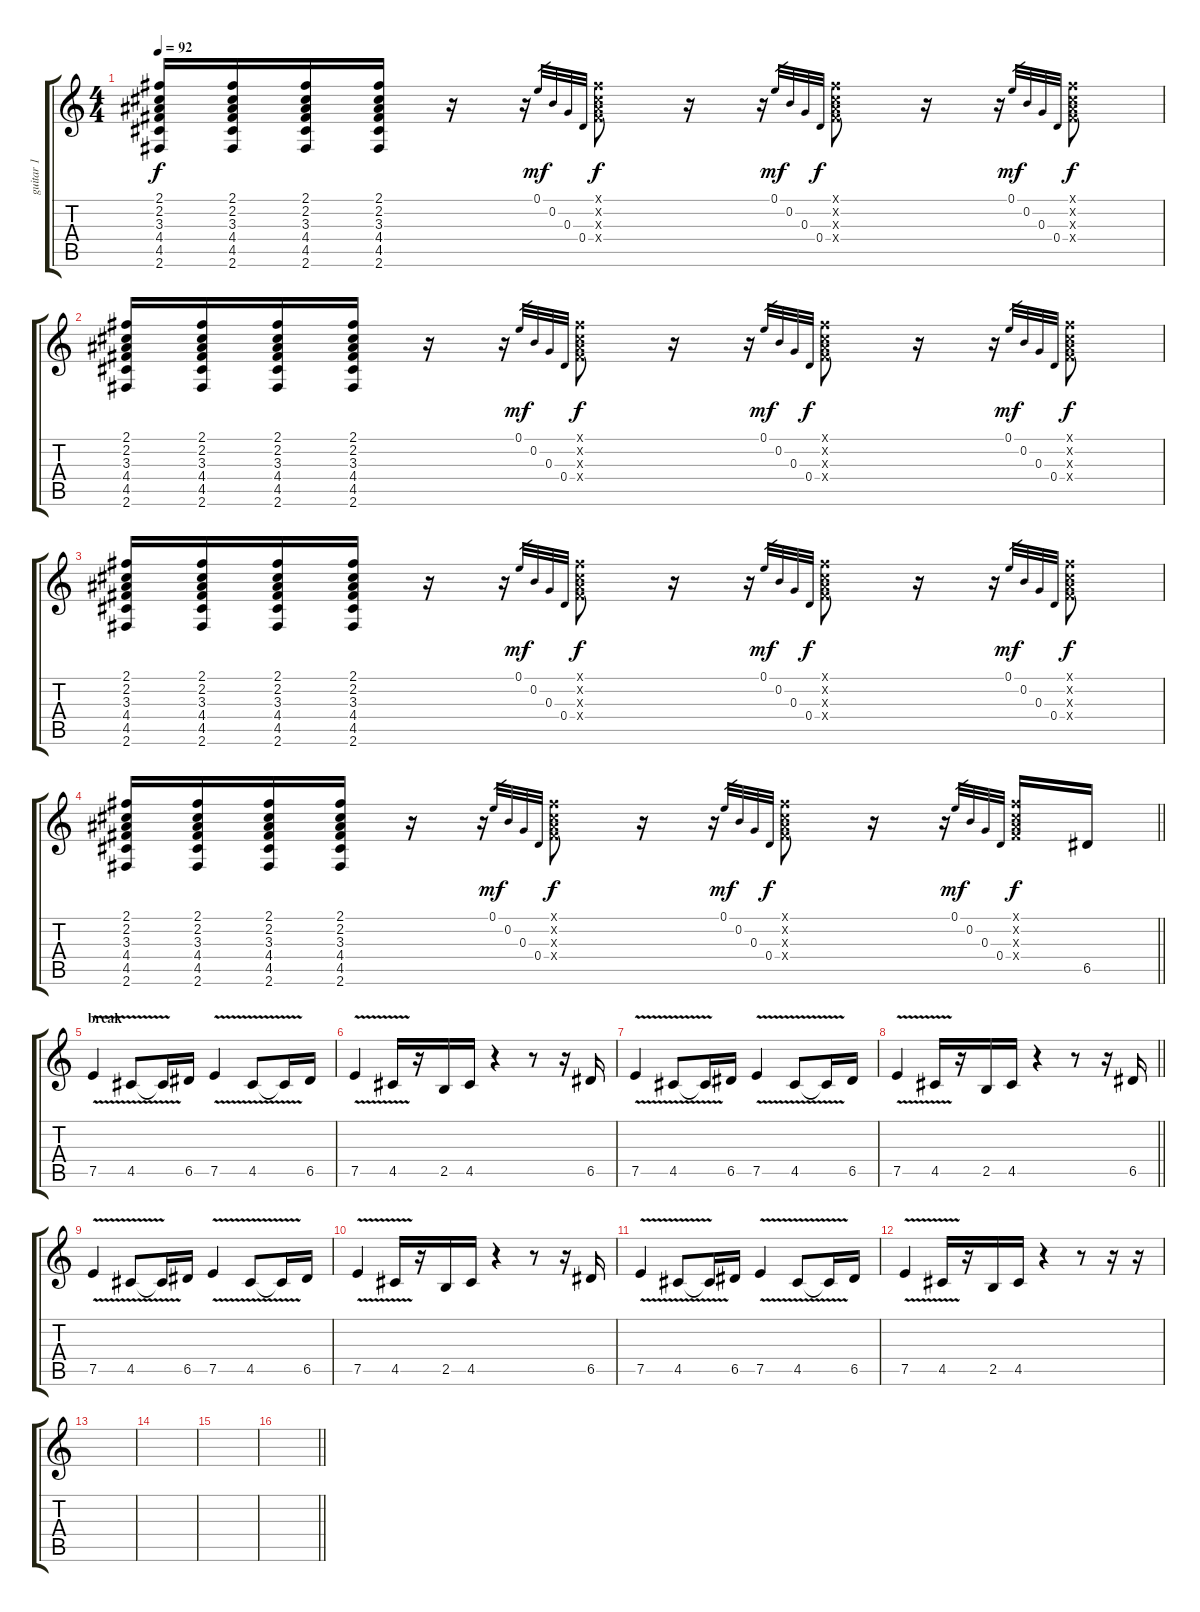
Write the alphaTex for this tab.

\track ("guitar 1" "guitar 1") {instrument overdrivenguitar}
\staff {score tabs}
\tuning (E4 B3 G3 D3 A2 E2) {hide}
\ts (4 4)
\tempo 92
\clef g2
\ks c
(2.1 2.2 3.3 4.4 4.5 2.6).16{dy f} (2.1 2.2 3.3 4.4 4.5 2.6).16 (2.1 2.2 3.3 4.4 4.5 2.6).16 (2.1 2.2 3.3 4.4 4.5 2.6).16 r.16 r.16 0.1.32{gr dy mf} 0.2.32{gr} 0.3.32{gr} 0.4.32{gr} (2.1{x} 2.2{x} 3.3{x} 4.4{x}).8{dy f} r.16 r.16 0.1.32{gr dy mf} 0.2.32{gr} 0.3.32{gr} 0.4.32{gr dy f} (2.1{x} 2.2{x} 3.3{x} 4.4{x}).8 r.16 r.16 0.1.32{gr dy mf} 0.2.32{gr} 0.3.32{gr} 0.4.32{gr} (2.1{x} 2.2{x} 3.3{x} 4.4{x}).8{dy f} |
(2.1 2.2 3.3 4.4 4.5 2.6).16 (2.1 2.2 3.3 4.4 4.5 2.6).16 (2.1 2.2 3.3 4.4 4.5 2.6).16 (2.1 2.2 3.3 4.4 4.5 2.6).16 r.16 r.16 0.1.32{gr dy mf} 0.2.32{gr} 0.3.32{gr} 0.4.32{gr} (2.1{x} 2.2{x} 3.3{x} 4.4{x}).8{dy f} r.16 r.16 0.1.32{gr dy mf} 0.2.32{gr} 0.3.32{gr} 0.4.32{gr dy f} (2.1{x} 2.2{x} 3.3{x} 4.4{x}).8 r.16 r.16 0.1.32{gr dy mf} 0.2.32{gr} 0.3.32{gr} 0.4.32{gr} (2.1{x} 2.2{x} 3.3{x} 4.4{x}).8{dy f} |
(2.1 2.2 3.3 4.4 4.5 2.6).16 (2.1 2.2 3.3 4.4 4.5 2.6).16 (2.1 2.2 3.3 4.4 4.5 2.6).16 (2.1 2.2 3.3 4.4 4.5 2.6).16 r.16 r.16 0.1.32{gr dy mf} 0.2.32{gr} 0.3.32{gr} 0.4.32{gr} (2.1{x} 2.2{x} 3.3{x} 4.4{x}).8{dy f} r.16 r.16 0.1.32{gr dy mf} 0.2.32{gr} 0.3.32{gr} 0.4.32{gr dy f} (2.1{x} 2.2{x} 3.3{x} 4.4{x}).8 r.16 r.16 0.1.32{gr dy mf} 0.2.32{gr} 0.3.32{gr} 0.4.32{gr} (2.1{x} 2.2{x} 3.3{x} 4.4{x}).8{dy f} |
\barLineRight lightlight
(2.1 2.2 3.3 4.4 4.5 2.6).16 (2.1 2.2 3.3 4.4 4.5 2.6).16 (2.1 2.2 3.3 4.4 4.5 2.6).16 (2.1 2.2 3.3 4.4 4.5 2.6).16 r.16 r.16 0.1.32{gr dy mf} 0.2.32{gr} 0.3.32{gr} 0.4.32{gr} (2.1{x} 2.2{x} 3.3{x} 4.4{x}).8{dy f} r.16 r.16 0.1.32{gr dy mf} 0.2.32{gr} 0.3.32{gr} 0.4.32{gr dy f} (2.1{x} 2.2{x} 3.3{x} 4.4{x}).8 r.16 r.16 0.1.32{gr dy mf} 0.2.32{gr} 0.3.32{gr} 0.4.32{gr} (2.1{x} 2.2{x} 3.3{x} 4.4{x}).16{dy f} 6.5.16 |
\section ("" "break")
7.5{v}.4{volume 10} 4.5{v}.8 4.5{t}.16 6.5.16 7.5{v}.4 4.5{v}.8 4.5{t}.16 6.5.16 |
7.5{v}.4 4.5{v}.16 r.16 2.5.16 4.5.16 r.4 r.8 r.16 6.5.16 |
7.5{v}.4 4.5{v}.8 4.5{t}.16 6.5.16 7.5{v}.4 4.5{v}.8 4.5{t}.16 6.5.16 |
\barLineRight lightlight
7.5{v}.4 4.5{v}.16 r.16 2.5.16 4.5.16 r.4 r.8 r.16 6.5.16 |
7.5{v}.4 4.5{v}.8 4.5{t}.16 6.5.16 7.5{v}.4 4.5{v}.8 4.5{t}.16 6.5.16 |
7.5{v}.4 4.5{v}.16 r.16 2.5.16 4.5.16 r.4 r.8 r.16 6.5.16 |
7.5{v}.4 4.5{v}.8 4.5{t}.16 6.5.16 7.5{v}.4 4.5{v}.8 4.5{t}.16 6.5.16 |
7.5{v}.4 4.5{v}.16 r.16 2.5.16 4.5.16 r.4 r.8 r.16 r.16 |
|
|
|
\barLineRight lightlight
